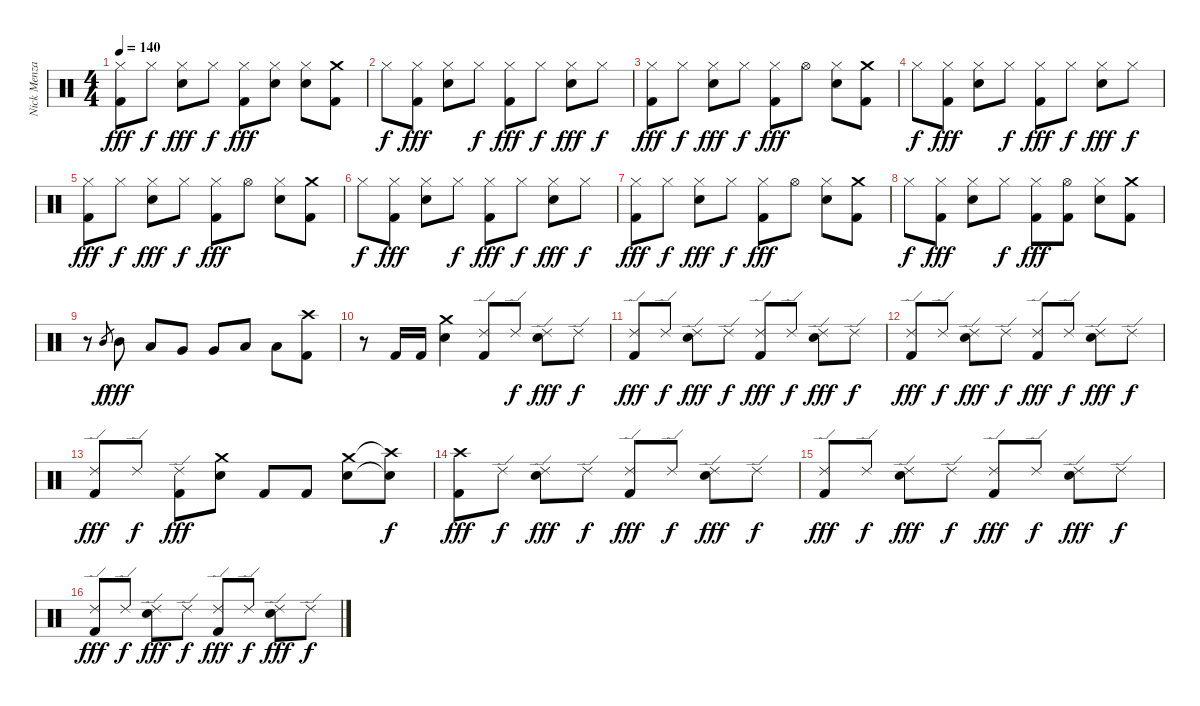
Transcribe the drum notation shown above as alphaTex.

\track ("Nick Menza" "Nick Menza") {instrument percussion}
\staff {score}
\articulation defaults
\ts (4 4)
\tempo 140
\clef neutral
\ks c
("Hi-Hat (closed)" "Kick (hit) 2").8{dy fff} "Hi-Hat (closed)".8{dy f} ("Hi-Hat (closed)" "Electric Snare (hit)").8{dy fff} "Hi-Hat (closed)".8{dy f} ("Hi-Hat (closed)" "Kick (hit) 2").8{dy fff} ("Hi-Hat (closed)" "Electric Snare (hit)").8 ("Hi-Hat (closed)" "Electric Snare (hit)").8 ("Crash medium (hit)" "Kick (hit) 2").8 |
"Hi-Hat (closed)".8{dy f} ("Hi-Hat (closed)" "Kick (hit) 2").8{dy fff} ("Hi-Hat (closed)" "Electric Snare (hit)").8 "Hi-Hat (closed)".8{dy f} ("Hi-Hat (closed)" "Kick (hit) 2").8{dy fff} "Hi-Hat (closed)".8{dy f} ("Hi-Hat (closed)" "Electric Snare (hit)").8{dy fff} "Hi-Hat (closed)".8{dy f} |
("Hi-Hat (closed)" "Kick (hit) 2").8{dy fff} "Hi-Hat (closed)".8{dy f} ("Hi-Hat (closed)" "Electric Snare (hit)").8{dy fff} "Hi-Hat (closed)".8{dy f} ("Hi-Hat (closed)" "Kick (hit) 2").8{dy fff} "Hi-Hat (open)".8 ("Hi-Hat (closed)" "Electric Snare (hit)").8 ("Crash medium (hit)" "Kick (hit) 2").8 |
"Hi-Hat (closed)".8{dy f} ("Hi-Hat (closed)" "Kick (hit) 2").8{dy fff} ("Hi-Hat (closed)" "Electric Snare (hit)").8 "Hi-Hat (closed)".8{dy f} ("Hi-Hat (closed)" "Kick (hit) 2").8{dy fff} "Hi-Hat (closed)".8{dy f} ("Hi-Hat (closed)" "Electric Snare (hit)").8{dy fff} "Hi-Hat (closed)".8{dy f} |
("Hi-Hat (closed)" "Kick (hit) 2").8{dy fff} "Hi-Hat (closed)".8{dy f} ("Hi-Hat (closed)" "Electric Snare (hit)").8{dy fff} "Hi-Hat (closed)".8{dy f} ("Hi-Hat (closed)" "Kick (hit) 2").8{dy fff} "Hi-Hat (open)".8 ("Hi-Hat (closed)" "Electric Snare (hit)").8 ("Crash medium (hit)" "Kick (hit) 2").8 |
"Hi-Hat (closed)".8{dy f} ("Hi-Hat (closed)" "Kick (hit) 2").8{dy fff} ("Hi-Hat (closed)" "Electric Snare (hit)").8 "Hi-Hat (closed)".8{dy f} ("Hi-Hat (closed)" "Kick (hit) 2").8{dy fff} "Hi-Hat (closed)".8{dy f} ("Hi-Hat (closed)" "Electric Snare (hit)").8{dy fff} "Hi-Hat (closed)".8{dy f} |
("Hi-Hat (closed)" "Kick (hit) 2").8{dy fff} "Hi-Hat (closed)".8{dy f} ("Hi-Hat (closed)" "Electric Snare (hit)").8{dy fff} "Hi-Hat (closed)".8{dy f} ("Hi-Hat (closed)" "Kick (hit) 2").8{dy fff} "Hi-Hat (open)".8 ("Hi-Hat (closed)" "Electric Snare (hit)").8 ("Crash medium (hit)" "Kick (hit) 2").8 |
"Hi-Hat (closed)".8{dy f} ("Hi-Hat (closed)" "Kick (hit) 2").8{dy fff} ("Hi-Hat (closed)" "Electric Snare (hit)").8 "Hi-Hat (closed)".8{dy f} ("Hi-Hat (closed)" "Kick (hit) 2").8{dy fff} ("Hi-Hat (open)" "Kick (hit) 2").8 ("Hi-Hat (closed)" "Electric Snare (hit)").8 ("Crash medium (hit)" "Kick (hit) 2").8 |
r.8 "Mid Tom (hit)".8{gr dy f} "Mid Tom (hit)".8{dy fff} "Low Tom (hit)".8 "Very Low Tom (hit)".8 "Very Low Tom (hit)".8 "Low Floor Tom (hit)".8 "Low Floor Tom (hit)".8 ("Crash high (hit)" "Kick (hit) 2").8 |
r.8 "Kick (hit) 2".16 "Kick (hit) 2".16 ("Crash medium (hit)" "Electric Snare (hit)").4 ("Ride (edge) 2" "Kick (hit) 2").8 "Ride (edge) 2".8{dy f} ("Ride (edge) 2" "Electric Snare (hit)").8{dy fff} "Ride (edge) 2".8{dy f} |
("Ride (edge) 2" "Kick (hit) 2").8{dy fff} "Ride (edge) 2".8{dy f} ("Ride (edge) 2" "Electric Snare (hit)").8{dy fff} "Ride (edge) 2".8{dy f} ("Ride (edge) 2" "Kick (hit) 2").8{dy fff} "Ride (edge) 2".8{dy f} ("Ride (edge) 2" "Electric Snare (hit)").8{dy fff} "Ride (edge) 2".8{dy f} |
("Ride (edge) 2" "Kick (hit) 2").8{dy fff} "Ride (edge) 2".8{dy f} ("Ride (edge) 2" "Electric Snare (hit)").8{dy fff} "Ride (edge) 2".8{dy f} ("Ride (edge) 2" "Kick (hit) 2").8{dy fff} "Ride (edge) 2".8{dy f} ("Ride (edge) 2" "Electric Snare (hit)").8{dy fff} "Ride (edge) 2".8{dy f} |
("Ride (edge) 2" "Kick (hit) 2").8{dy fff} "Ride (edge) 2".8{dy f} ("Ride (edge) 2" "Kick (hit) 2").8{dy fff} ("Crash medium (hit)" "Electric Snare (hit)").8 "Kick (hit) 2".8 "Kick (hit) 2".8 ("Crash medium (hit)" "Electric Snare (hit)").8 ("Crash high (hit)"{t} "Electric Snare (hit)"{t}).8{dy f} |
("Crash high (hit)" "Kick (hit) 2").8{dy fff} "Ride (edge) 2".8{dy f} ("Ride (edge) 2" "Electric Snare (hit)").8{dy fff} "Ride (edge) 2".8{dy f} ("Ride (edge) 2" "Kick (hit) 2").8{dy fff} "Ride (edge) 2".8{dy f} ("Ride (edge) 2" "Electric Snare (hit)").8{dy fff} "Ride (edge) 2".8{dy f} |
("Ride (edge) 2" "Kick (hit) 2").8{dy fff} "Ride (edge) 2".8{dy f} ("Ride (edge) 2" "Electric Snare (hit)").8{dy fff} "Ride (edge) 2".8{dy f} ("Ride (edge) 2" "Kick (hit) 2").8{dy fff} "Ride (edge) 2".8{dy f} ("Ride (edge) 2" "Electric Snare (hit)").8{dy fff} "Ride (edge) 2".8{dy f} |
("Ride (edge) 2" "Kick (hit) 2").8{dy fff} "Ride (edge) 2".8{dy f} ("Ride (edge) 2" "Electric Snare (hit)").8{dy fff} "Ride (edge) 2".8{dy f} ("Ride (edge) 2" "Kick (hit) 2").8{dy fff} "Ride (edge) 2".8{dy f} ("Ride (edge) 2" "Electric Snare (hit)").8{dy fff} "Ride (edge) 2".8{dy f}
